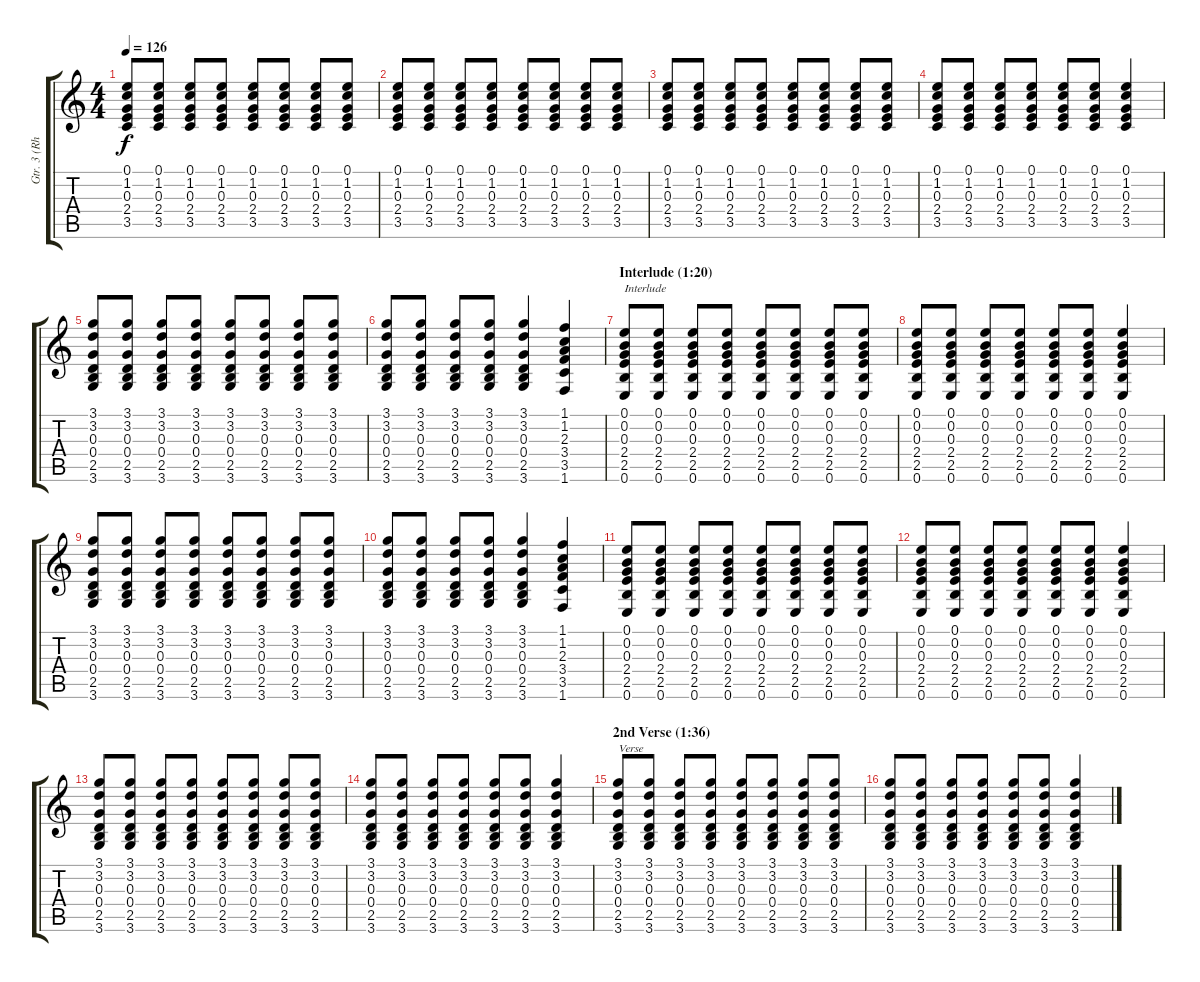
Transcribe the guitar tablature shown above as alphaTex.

\track ("Gtr. 3 (Rhythm)" "Gtr. 3 (Rh") {instrument acousticguitarsteel}
\staff {score tabs}
\tuning (E4 B3 G3 D3 A2 E2) {hide}
\ts (4 4)
\tempo 126
\clef g2
\ks c
(0.1 1.2 0.3 2.4 3.5).8{dy f} (0.1 1.2 0.3 2.4 3.5).8 (0.1 1.2 0.3 2.4 3.5).8 (0.1 1.2 0.3 2.4 3.5).8 (0.1 1.2 0.3 2.4 3.5).8 (0.1 1.2 0.3 2.4 3.5).8 (0.1 1.2 0.3 2.4 3.5).8 (0.1 1.2 0.3 2.4 3.5).8 |
(0.1 1.2 0.3 2.4 3.5).8 (0.1 1.2 0.3 2.4 3.5).8 (0.1 1.2 0.3 2.4 3.5).8 (0.1 1.2 0.3 2.4 3.5).8 (0.1 1.2 0.3 2.4 3.5).8 (0.1 1.2 0.3 2.4 3.5).8 (0.1 1.2 0.3 2.4 3.5).8 (0.1 1.2 0.3 2.4 3.5).8 |
(0.1 1.2 0.3 2.4 3.5).8 (0.1 1.2 0.3 2.4 3.5).8 (0.1 1.2 0.3 2.4 3.5).8 (0.1 1.2 0.3 2.4 3.5).8 (0.1 1.2 0.3 2.4 3.5).8 (0.1 1.2 0.3 2.4 3.5).8 (0.1 1.2 0.3 2.4 3.5).8 (0.1 1.2 0.3 2.4 3.5).8 |
(0.1 1.2 0.3 2.4 3.5).8 (0.1 1.2 0.3 2.4 3.5).8 (0.1 1.2 0.3 2.4 3.5).8 (0.1 1.2 0.3 2.4 3.5).8 (0.1 1.2 0.3 2.4 3.5).8 (0.1 1.2 0.3 2.4 3.5).8 (0.1 1.2 0.3 2.4 3.5).4 |
(3.1 3.2 0.3 0.4 2.5 3.6).8 (3.1 3.2 0.3 0.4 2.5 3.6).8 (3.1 3.2 0.3 0.4 2.5 3.6).8 (3.1 3.2 0.3 0.4 2.5 3.6).8 (3.1 3.2 0.3 0.4 2.5 3.6).8 (3.1 3.2 0.3 0.4 2.5 3.6).8 (3.1 3.2 0.3 0.4 2.5 3.6).8 (3.1 3.2 0.3 0.4 2.5 3.6).8 |
(3.1 3.2 0.3 0.4 2.5 3.6).8 (3.1 3.2 0.3 0.4 2.5 3.6).8 (3.1 3.2 0.3 0.4 2.5 3.6).8 (3.1 3.2 0.3 0.4 2.5 3.6).8 (3.1 3.2 0.3 0.4 2.5 3.6).4 (1.1 1.2 2.3 3.4 3.5 1.6).4 |
\section ("" "Interlude (1:20)")
(0.1 0.2 0.3 2.4 2.5 0.6).8{txt "Interlude"} (0.1 0.2 0.3 2.4 2.5 0.6).8 (0.1 0.2 0.3 2.4 2.5 0.6).8 (0.1 0.2 0.3 2.4 2.5 0.6).8 (0.1 0.2 0.3 2.4 2.5 0.6).8 (0.1 0.2 0.3 2.4 2.5 0.6).8 (0.1 0.2 0.3 2.4 2.5 0.6).8 (0.1 0.2 0.3 2.4 2.5 0.6).8 |
(0.1 0.2 0.3 2.4 2.5 0.6).8 (0.1 0.2 0.3 2.4 2.5 0.6).8 (0.1 0.2 0.3 2.4 2.5 0.6).8 (0.1 0.2 0.3 2.4 2.5 0.6).8 (0.1 0.2 0.3 2.4 2.5 0.6).8 (0.1 0.2 0.3 2.4 2.5 0.6).8 (0.1 0.2 0.3 2.4 2.5 0.6).4 |
(3.1 3.2 0.3 0.4 2.5 3.6).8 (3.1 3.2 0.3 0.4 2.5 3.6).8 (3.1 3.2 0.3 0.4 2.5 3.6).8 (3.1 3.2 0.3 0.4 2.5 3.6).8 (3.1 3.2 0.3 0.4 2.5 3.6).8 (3.1 3.2 0.3 0.4 2.5 3.6).8 (3.1 3.2 0.3 0.4 2.5 3.6).8 (3.1 3.2 0.3 0.4 2.5 3.6).8 |
(3.1 3.2 0.3 0.4 2.5 3.6).8 (3.1 3.2 0.3 0.4 2.5 3.6).8 (3.1 3.2 0.3 0.4 2.5 3.6).8 (3.1 3.2 0.3 0.4 2.5 3.6).8 (3.1 3.2 0.3 0.4 2.5 3.6).4 (1.1 1.2 2.3 3.4 3.5 1.6).4 |
(0.1 0.2 0.3 2.4 2.5 0.6).8 (0.1 0.2 0.3 2.4 2.5 0.6).8 (0.1 0.2 0.3 2.4 2.5 0.6).8 (0.1 0.2 0.3 2.4 2.5 0.6).8 (0.1 0.2 0.3 2.4 2.5 0.6).8 (0.1 0.2 0.3 2.4 2.5 0.6).8 (0.1 0.2 0.3 2.4 2.5 0.6).8 (0.1 0.2 0.3 2.4 2.5 0.6).8 |
(0.1 0.2 0.3 2.4 2.5 0.6).8 (0.1 0.2 0.3 2.4 2.5 0.6).8 (0.1 0.2 0.3 2.4 2.5 0.6).8 (0.1 0.2 0.3 2.4 2.5 0.6).8 (0.1 0.2 0.3 2.4 2.5 0.6).8 (0.1 0.2 0.3 2.4 2.5 0.6).8 (0.1 0.2 0.3 2.4 2.5 0.6).4 |
(3.1 3.2 0.3 0.4 2.5 3.6).8 (3.1 3.2 0.3 0.4 2.5 3.6).8 (3.1 3.2 0.3 0.4 2.5 3.6).8 (3.1 3.2 0.3 0.4 2.5 3.6).8 (3.1 3.2 0.3 0.4 2.5 3.6).8 (3.1 3.2 0.3 0.4 2.5 3.6).8 (3.1 3.2 0.3 0.4 2.5 3.6).8 (3.1 3.2 0.3 0.4 2.5 3.6).8 |
(3.1 3.2 0.3 0.4 2.5 3.6).8 (3.1 3.2 0.3 0.4 2.5 3.6).8 (3.1 3.2 0.3 0.4 2.5 3.6).8 (3.1 3.2 0.3 0.4 2.5 3.6).8 (3.1 3.2 0.3 0.4 2.5 3.6).8 (3.1 3.2 0.3 0.4 2.5 3.6).8 (3.1 3.2 0.3 0.4 2.5 3.6).4 |
\section ("" "2nd Verse (1:36)")
(3.1 3.2 0.3 0.4 2.5 3.6).8{txt "Verse"} (3.1 3.2 0.3 0.4 2.5 3.6).8 (3.1 3.2 0.3 0.4 2.5 3.6).8 (3.1 3.2 0.3 0.4 2.5 3.6).8 (3.1 3.2 0.3 0.4 2.5 3.6).8 (3.1 3.2 0.3 0.4 2.5 3.6).8 (3.1 3.2 0.3 0.4 2.5 3.6).8 (3.1 3.2 0.3 0.4 2.5 3.6).8 |
(3.1 3.2 0.3 0.4 2.5 3.6).8 (3.1 3.2 0.3 0.4 2.5 3.6).8 (3.1 3.2 0.3 0.4 2.5 3.6).8 (3.1 3.2 0.3 0.4 2.5 3.6).8 (3.1 3.2 0.3 0.4 2.5 3.6).8 (3.1 3.2 0.3 0.4 2.5 3.6).8 (3.1 3.2 0.3 0.4 2.5 3.6).4
